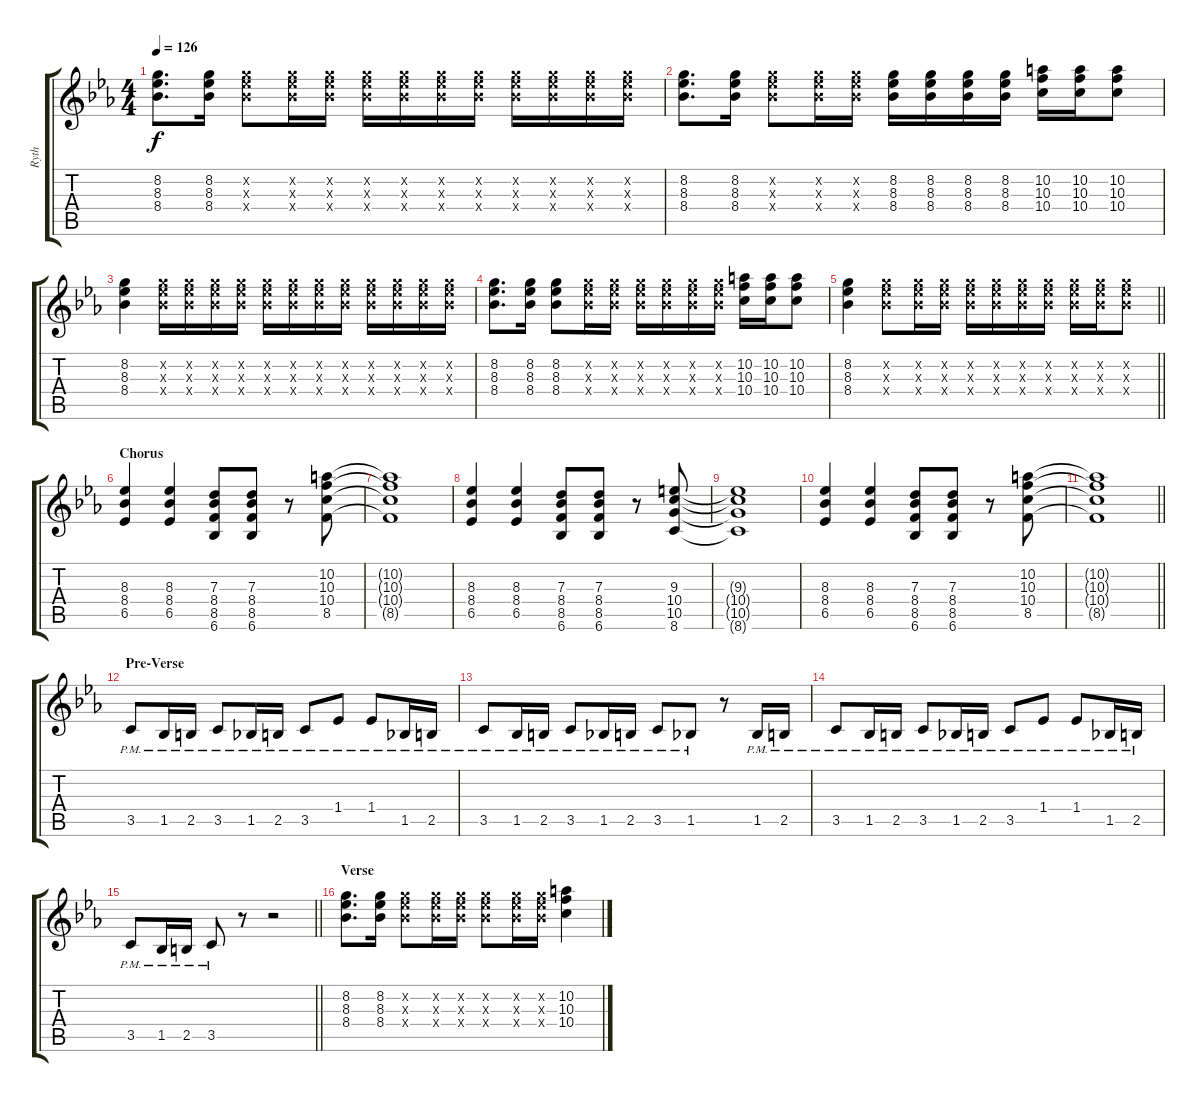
\track ("Ryth" "Ryth") {instrument distortionguitar}
\staff {score tabs}
\tuning (E4 B3 G3 D3 A2 E2) {hide}
\ts (4 4)
\tempo 126
\clef g2
\ks eb
(8.2 8.3 8.4).8{d dy f} (8.2 8.3 8.4).16 (8.2{x} 8.3{x} 8.4{x}).8 (8.2{x} 8.3{x} 8.4{x}).16 (8.2{x} 8.3{x} 8.4{x}).16 (8.2{x} 8.3{x} 8.4{x}).16 (8.2{x} 8.3{x} 8.4{x}).16 (8.2{x} 8.3{x} 8.4{x}).16 (8.2{x} 8.3{x} 8.4{x}).16 (8.2{x} 8.3{x} 8.4{x}).16 (8.2{x} 8.3{x} 8.4{x}).16 (8.2{x} 8.3{x} 8.4{x}).16 (8.2{x} 8.3{x} 8.4{x}).16 |
(8.2 8.3 8.4).8{d} (8.2 8.3 8.4).16 (8.2{x} 8.3{x} 8.4{x}).8 (8.2{x} 8.3{x} 8.4{x}).16 (8.2{x} 8.3{x} 8.4{x}).16 (8.2 8.3 8.4).16 (8.2 8.3 8.4).16 (8.2 8.3 8.4).16 (8.2 8.3 8.4).16 (10.2 10.3 10.4).16 (10.2 10.3 10.4).16 (10.2 10.3 10.4).8 |
(8.2 8.3 8.4).4 (8.2{x} 8.3{x} 8.4{x}).16 (8.2{x} 8.3{x} 8.4{x}).16 (8.2{x} 8.3{x} 8.4{x}).16 (8.2{x} 8.3{x} 8.4{x}).16 (8.2{x} 8.3{x} 8.4{x}).16 (8.2{x} 8.3{x} 8.4{x}).16 (8.2{x} 8.3{x} 8.4{x}).16 (8.2{x} 8.3{x} 8.4{x}).16 (8.2{x} 8.3{x} 8.4{x}).16 (8.2{x} 8.3{x} 8.4{x}).16 (8.2{x} 8.3{x} 8.4{x}).16 (8.2{x} 8.3{x} 8.4{x}).16 |
(8.2 8.3 8.4).8{d} (8.2 8.3 8.4).16 (8.2 8.3 8.4).8 (8.2{x} 8.3{x} 8.4{x}).16 (8.2{x} 8.3{x} 8.4{x}).16 (8.2{x} 8.3{x} 8.4{x}).16 (8.2{x} 8.3{x} 8.4{x}).16 (8.2{x} 8.3{x} 8.4{x}).16 (8.2{x} 8.3{x} 8.4{x}).16 (10.2 10.3 10.4).16 (10.2 10.3 10.4).16 (10.2 10.3 10.4).8 |
\barLineRight lightlight
(8.2 8.3 8.4).4 (8.2{x} 8.3{x} 8.4{x}).8 (8.2{x} 8.3{x} 8.4{x}).16 (8.2{x} 8.3{x} 8.4{x}).16 (8.2{x} 8.3{x} 8.4{x}).16 (8.2{x} 8.3{x} 8.4{x}).16 (8.2{x} 8.3{x} 8.4{x}).16 (8.2{x} 8.3{x} 8.4{x}).16 (8.2{x} 8.3{x} 8.4{x}).16 (8.2{x} 8.3{x} 8.4{x}).16 (8.2{x} 8.3{x} 8.4{x}).8 |
\section ("" "Chorus")
(8.3 8.4 6.5).4 (8.3 8.4 6.5).4 (7.3 8.4 8.5 6.6).8 (7.3 8.4 8.5 6.6).8 r.8 (10.2 10.3 10.4 8.5).8 |
(10.2{t} 10.3{t} 10.4{t} 8.5{t}).1 |
(8.3 8.4 6.5).4 (8.3 8.4 6.5).4 (7.3 8.4 8.5 6.6).8 (7.3 8.4 8.5 6.6).8 r.8 (9.3 10.4 10.5 8.6).8 |
(9.3{t} 10.4{t} 10.5{t} 8.6{t}).1 |
(8.3 8.4 6.5).4 (8.3 8.4 6.5).4 (7.3 8.4 8.5 6.6).8 (7.3 8.4 8.5 6.6).8 r.8 (10.2 10.3 10.4 8.5).8 |
\barLineRight lightlight
(10.2{t} 10.3{t} 10.4{t} 8.5{t}).1 |
\section ("" "Pre-Verse")
3.5{pm}.8 1.5{pm}.16 2.5{pm}.16 3.5{pm}.8 1.5{pm}.16 2.5{pm}.16 3.5{pm}.8 1.4{pm}.8 1.4{pm}.8 1.5{pm}.16 2.5{pm}.16 |
3.5{pm}.8 1.5{pm}.16 2.5{pm}.16 3.5{pm}.8 1.5{pm}.16 2.5{pm}.16 3.5{pm}.8 1.5{pm}.8 r.8 1.5{pm}.16 2.5{pm}.16 |
3.5{pm}.8 1.5{pm}.16 2.5{pm}.16 3.5{pm}.8 1.5{pm}.16 2.5{pm}.16 3.5{pm}.8 1.4{pm}.8 1.4{pm}.8 1.5{pm}.16 2.5{pm}.16 |
\barLineRight lightlight
3.5{pm}.8 1.5{pm}.16 2.5{pm}.16 3.5{pm}.8 r.8 r.2 |
\section ("" "Verse")
(8.2 8.3 8.4).8{d} (8.2 8.3 8.4).16 (8.2{x} 8.3{x} 8.4{x}).8 (8.2{x} 8.3{x} 8.4{x}).16 (8.2{x} 8.3{x} 8.4{x}).16 (8.2{x} 8.3{x} 8.4{x}).8 (8.2{x} 8.3{x} 8.4{x}).16 (8.2{x} 8.3{x} 8.4{x}).16 (10.2 10.3 10.4).4
